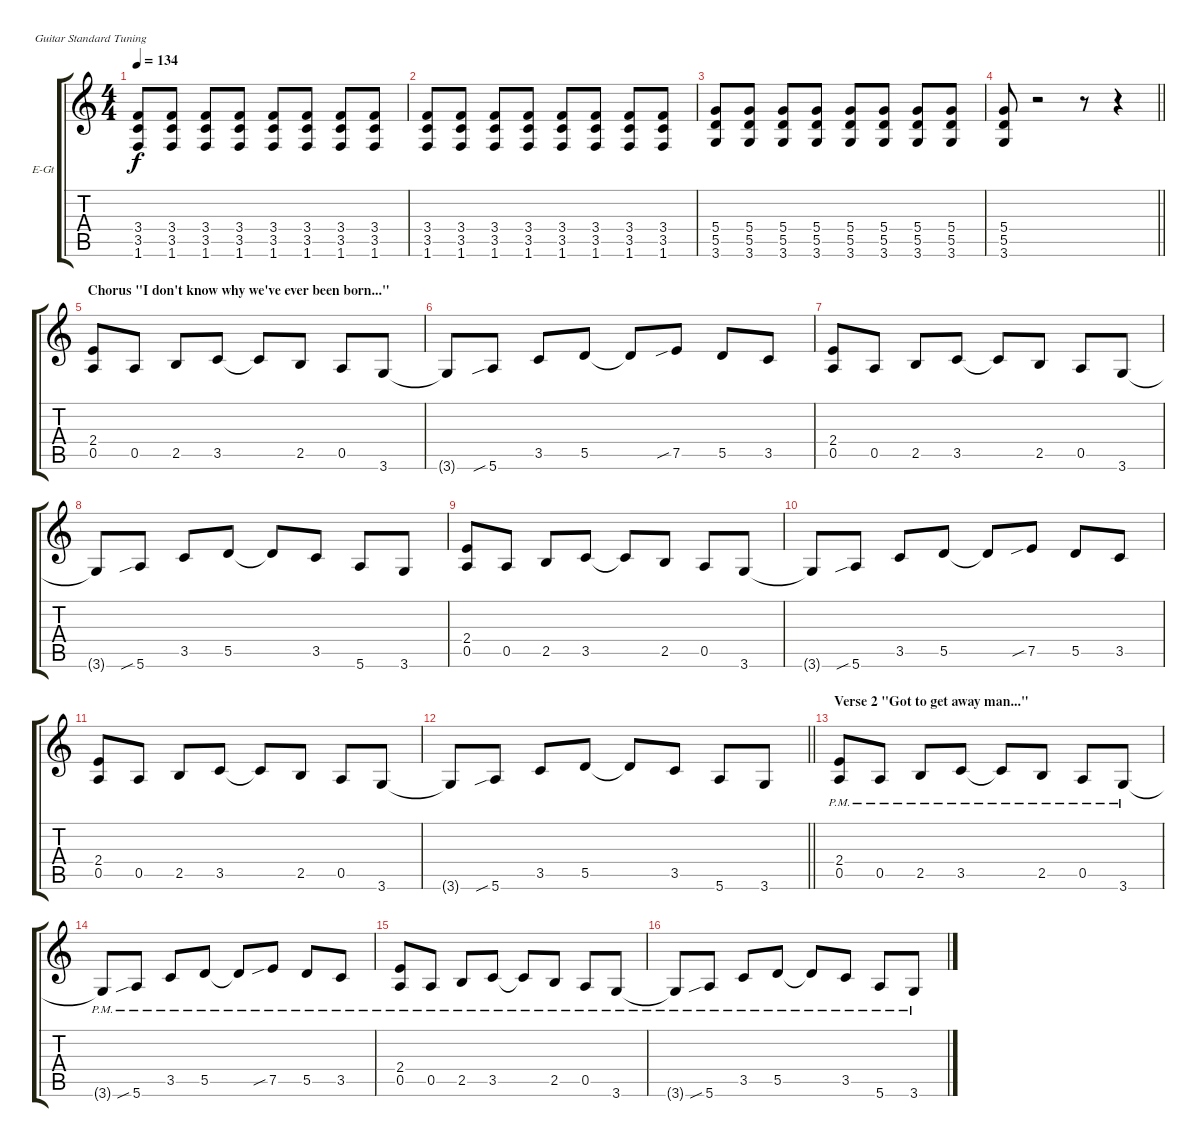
\bracketExtendMode groupsimilarinstruments
\firstSystemTrackNameOrientation horizontal
\otherSystemsTrackNameOrientation horizontal
\track ("John Butler" "E-Gt") {instrument electricguitarclean}
\staff {score tabs}
\tuning (E4 B3 G3 D3 A2 E2)
\ts (4 4)
\tempo 134
\clef g2
\ks c
(3.4 3.5 1.6).8{dy f} (3.4 3.5 1.6).8 (3.4 3.5 1.6).8 (3.4 3.5 1.6).8 (3.4 3.5 1.6).8 (3.4 3.5 1.6).8 (3.4 3.5 1.6).8 (3.4 3.5 1.6).8 |
(3.4 3.5 1.6).8 (3.4 3.5 1.6).8 (3.4 3.5 1.6).8 (3.4 3.5 1.6).8 (3.4 3.5 1.6).8 (3.4 3.5 1.6).8 (3.4 3.5 1.6).8 (3.4 3.5 1.6).8 |
(5.4 5.5 3.6).8 (5.4 5.5 3.6).8 (5.4 5.5 3.6).8 (5.4 5.5 3.6).8 (5.4 5.5 3.6).8 (5.4 5.5 3.6).8 (5.4 5.5 3.6).8 (5.4 5.5 3.6).8 |
\barLineRight lightlight
(5.4 5.5 3.6).8 r.2 r.8 r.4 |
\section ("" "Chorus \"I don't know why we've ever been born...\"")
(2.4 0.5).8 0.5.8 2.5.8 3.5.8 3.5{t}.8 2.5.8 0.5.8 3.6.8 |
3.6{t}.8 5.6{sib}.8 3.5.8 5.5.8 5.5{t}.8 7.5{sib}.8 5.5.8 3.5.8 |
(2.4 0.5).8 0.5.8 2.5.8 3.5.8 3.5{t}.8 2.5.8 0.5.8 3.6.8 |
3.6{t}.8 5.6{sib}.8 3.5.8 5.5.8 5.5{t}.8 3.5.8 5.6.8 3.6.8 |
(2.4 0.5).8 0.5.8 2.5.8 3.5.8 3.5{t}.8 2.5.8 0.5.8 3.6.8 |
3.6{t}.8 5.6{sib}.8 3.5.8 5.5.8 5.5{t}.8 7.5{sib}.8 5.5.8 3.5.8 |
(2.4 0.5).8 0.5.8 2.5.8 3.5.8 3.5{t}.8 2.5.8 0.5.8 3.6.8 |
\barLineRight lightlight
3.6{t}.8 5.6{sib}.8 3.5.8 5.5.8 5.5{t}.8 3.5.8 5.6.8 3.6.8 |
\section ("" "Verse 2 \"Got to get away man...\"")
(2.4{pm} 0.5{pm}).8 0.5{pm}.8 2.5{pm}.8 3.5{pm}.8 3.5{pm t}.8 2.5{pm}.8 0.5{pm}.8 3.6{pm}.8 |
3.6{pm t}.8 5.6{sib pm}.8 3.5{pm}.8 5.5{pm}.8 5.5{pm t}.8 7.5{sib pm}.8 5.5{pm}.8 3.5{pm}.8 |
(2.4{pm} 0.5{pm}).8 0.5{pm}.8 2.5{pm}.8 3.5{pm}.8 3.5{pm t}.8 2.5{pm}.8 0.5{pm}.8 3.6{pm}.8 |
3.6{pm t}.8 5.6{sib pm}.8 3.5{pm}.8 5.5{pm}.8 5.5{pm t}.8 3.5{pm}.8 5.6{pm}.8 3.6{pm}.8
